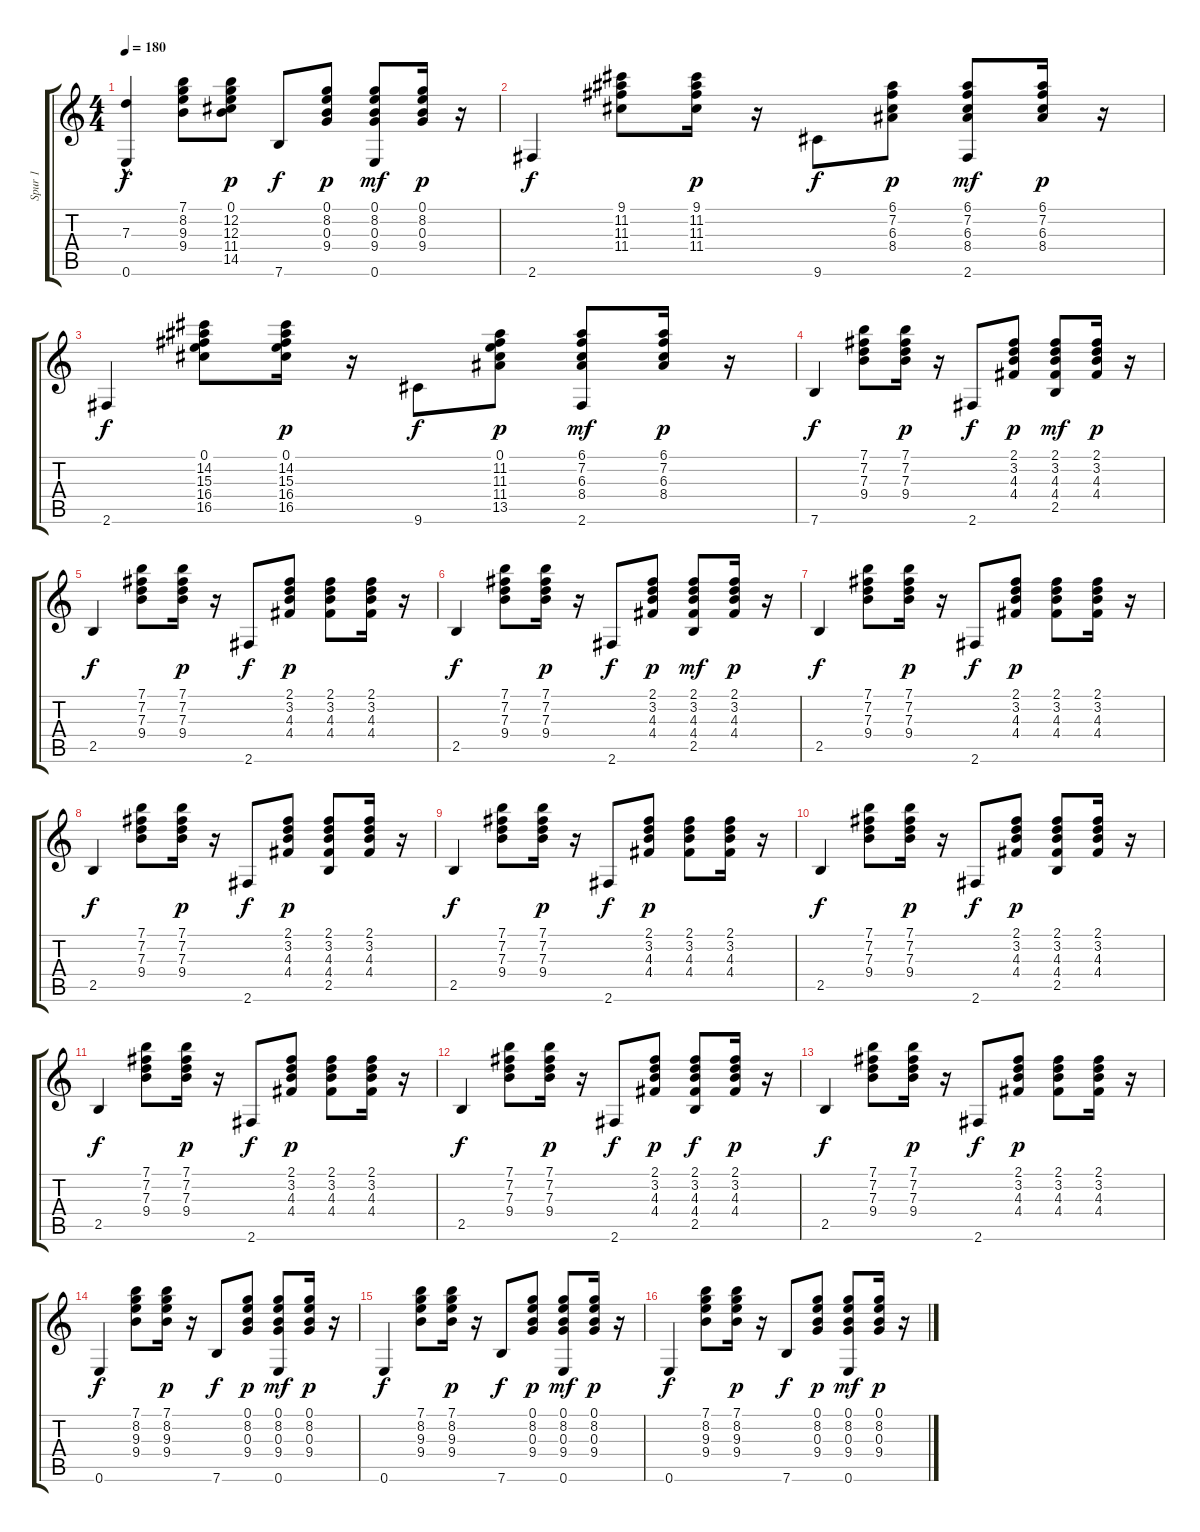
\track ("Spur 1" "Spur 1") {instrument acousticguitarsteel}
\staff {score tabs}
\tuning (E4 B3 G3 D3 A2 E2) {hide}
\ts (4 4)
\tempo 180
\clef g2
\ks c
(7.3{hac} 0.6).4{dy f} (7.1 8.2 9.3 9.4).8 (0.1 12.2 12.3 11.4 14.5).8{dy p} 7.6.8{dy f} (0.1 8.2 0.3 9.4).8{dy p} (0.1 8.2 0.3 9.4 0.6).8{dy mf} (0.1 8.2 0.3 9.4).16{dy p} r.16 |
2.6.4{dy f} (9.1 11.2 11.3 11.4).8 (9.1 11.2 11.3 11.4).16{dy p} r.16 9.6.8{dy f} (6.1 7.2 6.3 8.4).8{dy p} (6.1 7.2 6.3 8.4 2.6).8{dy mf} (6.1 7.2 6.3 8.4).16{dy p} r.16 |
2.6.4{dy f} (0.1 14.2 15.3 16.4 16.5).8 (0.1 14.2 15.3 16.4 16.5).16{dy p} r.16 9.6.8{dy f} (0.1 11.2 11.3 11.4 13.5).8{dy p} (6.1 7.2 6.3 8.4 2.6).8{dy mf} (6.1 7.2 6.3 8.4).16{dy p} r.16 |
7.6.4{dy f} (7.1 7.2 7.3 9.4).8 (7.1 7.2 7.3 9.4).16{dy p} r.16 2.6.8{dy f} (2.1 3.2 4.3 4.4).8{dy p} (2.1 3.2 4.3 4.4 2.5).8{dy mf} (2.1 3.2 4.3 4.4).16{dy p} r.16 |
2.5.4{dy f} (7.1 7.2 7.3 9.4).8 (7.1 7.2 7.3 9.4).16{dy p} r.16 2.6.8{dy f} (2.1 3.2 4.3 4.4).8{dy p} (2.1 3.2 4.3 4.4).8 (2.1 3.2 4.3 4.4).16 r.16 |
2.5.4{dy f} (7.1 7.2 7.3 9.4).8 (7.1 7.2 7.3 9.4).16{dy p} r.16 2.6.8{dy f} (2.1 3.2 4.3 4.4).8{dy p} (2.1 3.2 4.3 4.4 2.5).8{dy mf} (2.1 3.2 4.3 4.4).16{dy p} r.16 |
2.5.4{dy f} (7.1 7.2 7.3 9.4).8 (7.1 7.2 7.3 9.4).16{dy p} r.16 2.6.8{dy f} (2.1 3.2 4.3 4.4).8{dy p} (2.1 3.2 4.3 4.4).8 (2.1 3.2 4.3 4.4).16 r.16 |
2.5.4{dy f} (7.1 7.2 7.3 9.4).8 (7.1 7.2 7.3 9.4).16{dy p} r.16 2.6.8{dy f} (2.1 3.2 4.3 4.4).8{dy p} (2.1 3.2 4.3 4.4 2.5).8 (2.1 3.2 4.3 4.4).16 r.16 |
2.5.4{dy f} (7.1 7.2 7.3 9.4).8 (7.1 7.2 7.3 9.4).16{dy p} r.16 2.6.8{dy f} (2.1 3.2 4.3 4.4).8{dy p} (2.1 3.2 4.3 4.4).8 (2.1 3.2 4.3 4.4).16 r.16 |
2.5.4{dy f} (7.1 7.2 7.3 9.4).8 (7.1 7.2 7.3 9.4).16{dy p} r.16 2.6.8{dy f} (2.1 3.2 4.3 4.4).8{dy p} (2.1 3.2 4.3 4.4 2.5).8 (2.1 3.2 4.3 4.4).16 r.16 |
2.5.4{dy f} (7.1 7.2 7.3 9.4).8 (7.1 7.2 7.3 9.4).16{dy p} r.16 2.6.8{dy f} (2.1 3.2 4.3 4.4).8{dy p} (2.1 3.2 4.3 4.4).8 (2.1 3.2 4.3 4.4).16 r.16 |
2.5.4{dy f} (7.1 7.2 7.3 9.4).8 (7.1 7.2 7.3 9.4).16{dy p} r.16 2.6.8{dy f} (2.1 3.2 4.3 4.4).8{dy p} (2.1 3.2 4.3 4.4 2.5).8{dy f} (2.1 3.2 4.3 4.4).16{dy p} r.16 |
2.5.4{dy f} (7.1 7.2 7.3 9.4).8 (7.1 7.2 7.3 9.4).16{dy p} r.16 2.6.8{dy f} (2.1 3.2 4.3 4.4).8{dy p} (2.1 3.2 4.3 4.4).8 (2.1 3.2 4.3 4.4).16 r.16 |
0.6.4{dy f} (7.1 8.2 9.3 9.4).8 (7.1 8.2 9.3 9.4).16{dy p} r.16 7.6.8{dy f} (0.1 8.2 0.3 9.4).8{dy p} (0.1 8.2 0.3 9.4 0.6).8{dy mf} (0.1 8.2 0.3 9.4).16{dy p} r.16 |
0.6.4{dy f} (7.1 8.2 9.3 9.4).8 (7.1 8.2 9.3 9.4).16{dy p} r.16 7.6.8{dy f} (0.1 8.2 0.3 9.4).8{dy p} (0.1 8.2 0.3 9.4 0.6).8{dy mf} (0.1 8.2 0.3 9.4).16{dy p} r.16 |
0.6.4{dy f} (7.1 8.2 9.3 9.4).8 (7.1 8.2 9.3 9.4).16{dy p} r.16 7.6.8{dy f} (0.1 8.2 0.3 9.4).8{dy p} (0.1 8.2 0.3 9.4 0.6).8{dy mf} (0.1 8.2 0.3 9.4).16{dy p} r.16
